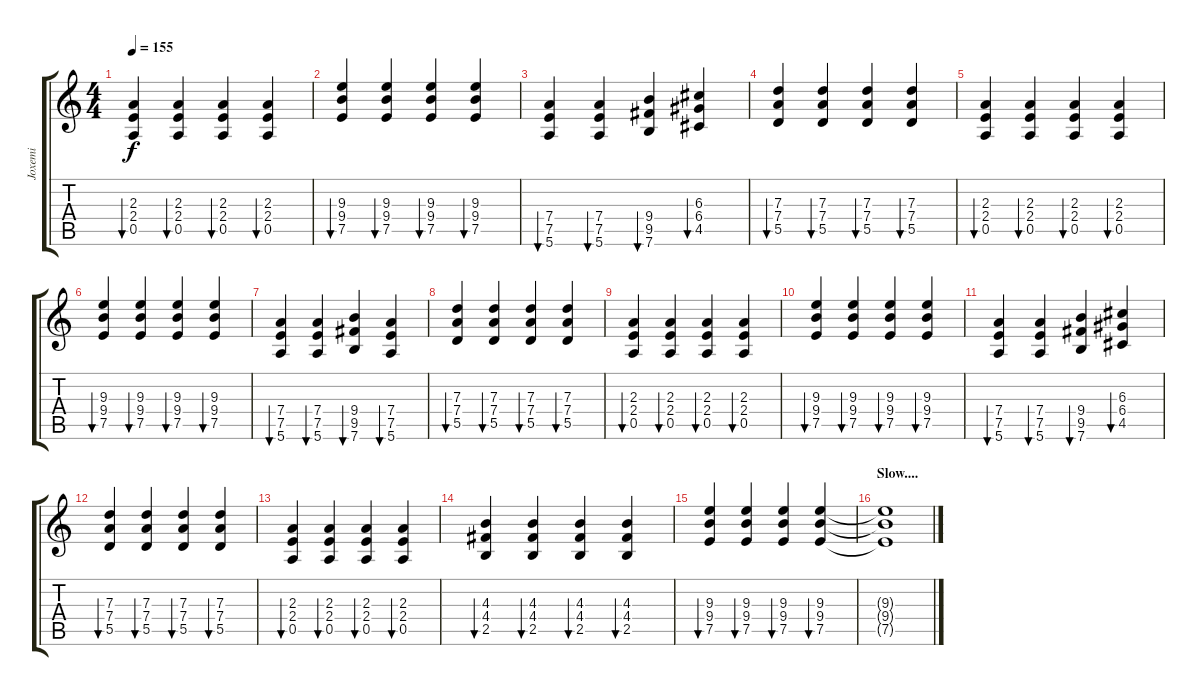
\track ("Joxemi" "Joxemi") {instrument banjo}
\staff {score tabs}
\tuning (E4 B3 G3 D3 A2 E2) {hide}
\displaytranspose 12
\ts (4 4)
\tempo 155
\clef g2
\ks c
(2.3 2.4 0.5).4{bu 60 dy f} (2.3 2.4 0.5).4{bu 120} (2.3 2.4 0.5).4{bu 120} (2.3 2.4 0.5).4{bu 120} |
(9.3 9.4 7.5).4{bu 60} (9.3 9.4 7.5).4{bu 120} (9.3 9.4 7.5).4{bu 120} (9.3 9.4 7.5).4{bu 120} |
(7.4 7.5 5.6).4{bu 60} (7.4 7.5 5.6).4{bu 120} (9.4 9.5 7.6).4{bu 120} (6.3 6.4 4.5).4{bu 120} |
(7.3 7.4 5.5).4{bu 120} (7.3 7.4 5.5).4{bu 120} (7.3 7.4 5.5).4{bu 120} (7.3 7.4 5.5).4{bu 120} |
(2.3 2.4 0.5).4{bu 60} (2.3 2.4 0.5).4{bu 120} (2.3 2.4 0.5).4{bu 120} (2.3 2.4 0.5).4{bu 120} |
(9.3 9.4 7.5).4{bu 60} (9.3 9.4 7.5).4{bu 120} (9.3 9.4 7.5).4{bu 120} (9.3 9.4 7.5).4{bu 120} |
(7.4 7.5 5.6).4{bu 60} (7.4 7.5 5.6).4{bu 120} (9.4 9.5 7.6).4{bu 120} (7.4 7.5 5.6).4{bu 120} |
(7.3 7.4 5.5).4{bu 60} (7.3 7.4 5.5).4{bu 120} (7.3 7.4 5.5).4{bu 120} (7.3 7.4 5.5).4{bu 120} |
(2.3 2.4 0.5).4{bu 60} (2.3 2.4 0.5).4{bu 120} (2.3 2.4 0.5).4{bu 120} (2.3 2.4 0.5).4{bu 120} |
(9.3 9.4 7.5).4{bu 60} (9.3 9.4 7.5).4{bu 120} (9.3 9.4 7.5).4{bu 120} (9.3 9.4 7.5).4{bu 120} |
(7.4 7.5 5.6).4{bu 60} (7.4 7.5 5.6).4{bu 120} (9.4 9.5 7.6).4{bu 120} (6.3 6.4 4.5).4{bu 120} |
(7.3 7.4 5.5).4{bu 60} (7.3 7.4 5.5).4{bu 120} (7.3 7.4 5.5).4{bu 120} (7.3 7.4 5.5).4{bu 120} |
(2.3 2.4 0.5).4{bu 120} (2.3 2.4 0.5).4{bu 120} (2.3 2.4 0.5).4{bu 120} (2.3 2.4 0.5).4{bu 120} |
(4.3 4.4 2.5).4{bu 120} (4.3 4.4 2.5).4{bu 120} (4.3 4.4 2.5).4{bu 120} (4.3 4.4 2.5).4{bu 120} |
(9.3 9.4 7.5).4{bu 60} (9.3 9.4 7.5).4{bu 120} (9.3 9.4 7.5).4{bu 120} (9.3 9.4 7.5).4{bu 120} |
\section ("" "Slow....")
(9.3{t} 9.4{t} 7.5{t}).1{volume 0}
